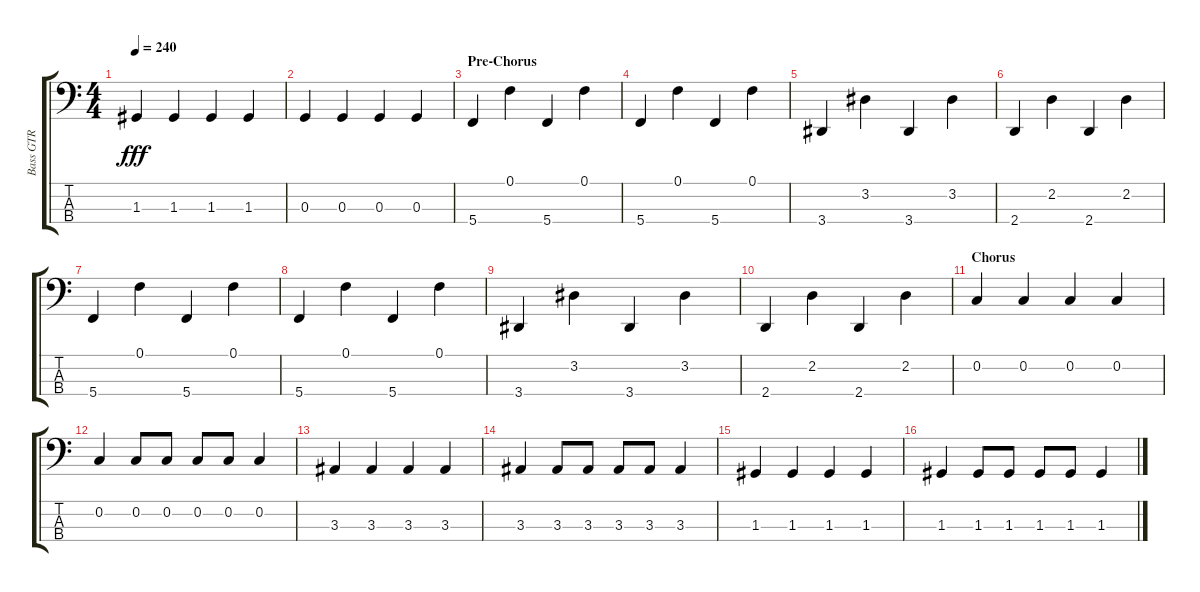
\track ("Bass GTR" "Bass GTR") {instrument electricbassfinger}
\staff {score tabs}
\tuning (F2 C2 G1 C1) {hide}
\ts (4 4)
\tempo 240
\clef f4
\ks aminor
1.3.4{dy fff} 1.3.4 1.3.4 1.3.4 |
0.3.4 0.3.4 0.3.4 0.3.4 |
\section ("" "Pre-Chorus")
5.4.4 0.1.4 5.4.4 0.1.4 |
5.4.4 0.1.4 5.4.4 0.1.4 |
3.4.4 3.2.4 3.4.4 3.2.4 |
2.4.4 2.2.4 2.4.4 2.2.4 |
5.4.4 0.1.4 5.4.4 0.1.4 |
5.4.4 0.1.4 5.4.4 0.1.4 |
3.4.4 3.2.4 3.4.4 3.2.4 |
2.4.4 2.2.4 2.4.4 2.2.4 |
\section ("" "Chorus")
0.2.4 0.2.4 0.2.4 0.2.4 |
0.2.4 0.2.8 0.2.8 0.2.8 0.2.8 0.2.4 |
3.3.4 3.3.4 3.3.4 3.3.4 |
3.3.4 3.3.8 3.3.8 3.3.8 3.3.8 3.3.4 |
1.3.4 1.3.4 1.3.4 1.3.4 |
1.3.4 1.3.8 1.3.8 1.3.8 1.3.8 1.3.4
